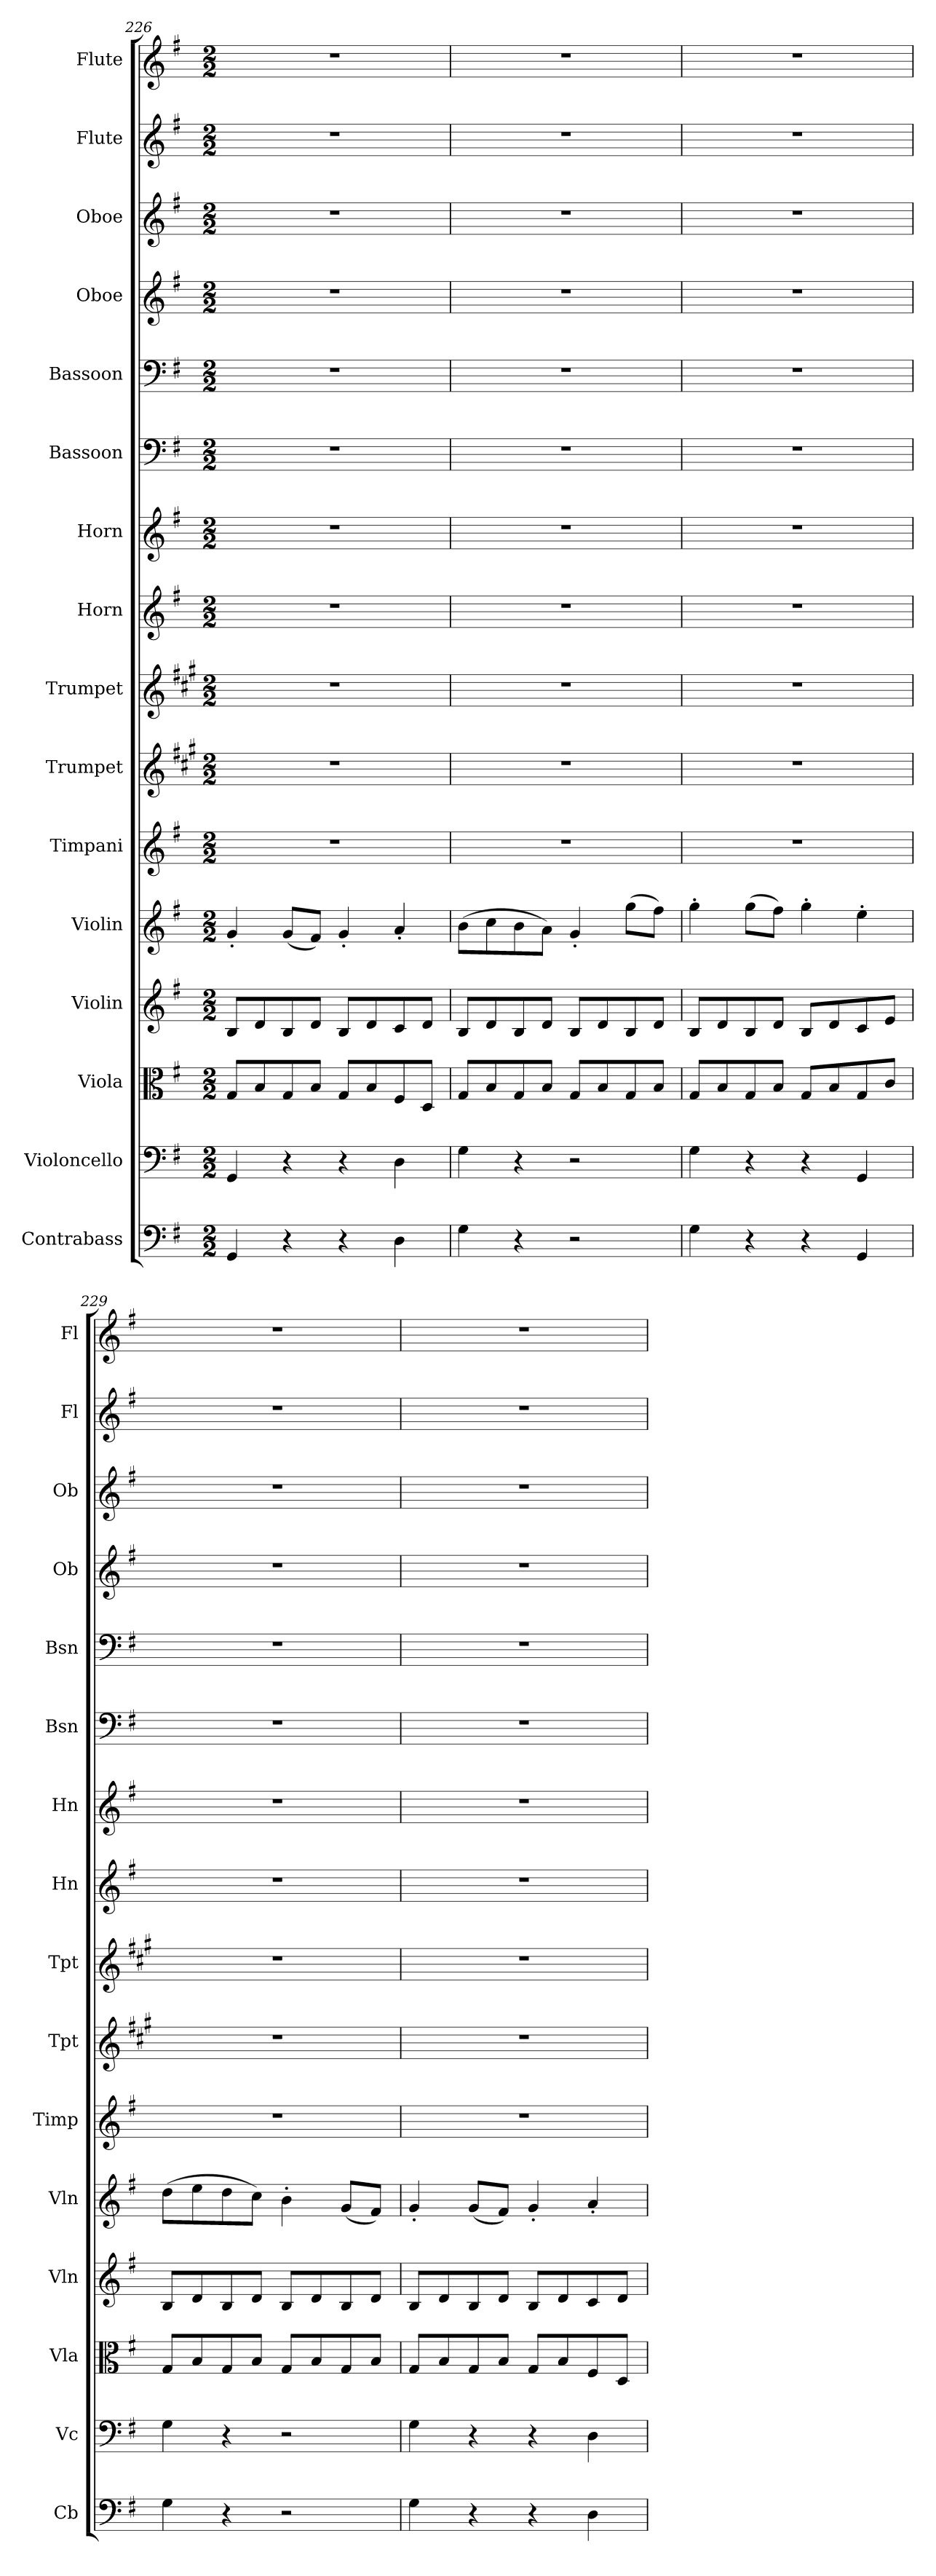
**kern	**kern	**kern	**kern	**kern	**kern	**kern	**kern	**kern	**kern	**kern	**kern	**kern	**kern	**kern	**kern
*part16	*part15	*part14	*part13	*part12	*part11	*part10	*part9	*part8	*part7	*part6	*part5	*part4	*part3	*part2	*part1
*staff16	*staff15	*staff14	*staff13	*staff12	*staff11	*staff10	*staff9	*staff8	*staff7	*staff6	*staff5	*staff4	*staff3	*staff2	*staff1
*I"Contrabass	*I"Violoncello	*I"Viola	*I"Violin	*I"Violin	*I"Timpani	*I"Trumpet	*I"Trumpet	*I"Horn	*I"Horn	*I"Bassoon	*I"Bassoon	*I"Oboe	*I"Oboe	*I"Flute	*I"Flute
*I'Cb	*I'Vc	*I'Vla	*I'Vln	*I'Vln	*I'Timp	*I'Tpt	*I'Tpt	*I'Hn	*I'Hn	*I'Bsn	*I'Bsn	*I'Ob	*I'Ob	*I'Fl	*I'Fl
*clefF4	*clefF4	*clefC3	*clefG2	*clefG2	*clefG2	*clefG2	*clefG2	*clefG2	*clefG2	*clefF4	*clefF4	*clefG2	*clefG2	*clefG2	*clefG2
*ITrd7c12	*	*	*	*	*	*ITrd1c2	*ITrd1c2	*ITrd4c7	*ITrd4c7	*	*	*	*	*	*
*k[f#]	*k[f#]	*k[f#]	*k[f#]	*k[f#]	*k[f#]	*k[f#]	*k[f#]	*k[]	*k[]	*k[f#]	*k[f#]	*k[f#]	*k[f#]	*k[f#]	*k[f#]
*M2/2	*M2/2	*M2/2	*M2/2	*M2/2	*M2/2	*M2/2	*M2/2	*M2/2	*M2/2	*M2/2	*M2/2	*M2/2	*M2/2	*M2/2	*M2/2
=226	=226	=226	=226	=226	=226	=226	=226	=226	=226	=226	=226	=226	=226	=226	=226
4GGG/	4GG/	8G/L	8B/L	4g'/	1r	1r	1r	1r	1r	1r	1r	1r	1r	1r	1r
.	.	8B/	8d/	.	.	.	.	.	.	.	.	.	.	.	.
4r	4r	8G/	8B/	(<8g/L	.	.	.	.	.	.	.	.	.	.	.
.	.	8B/J	8d/J	8f#/J)	.	.	.	.	.	.	.	.	.	.	.
4r	4r	8G/L	8B/L	4g'/	.	.	.	.	.	.	.	.	.	.	.
.	.	8B/	8d/	.	.	.	.	.	.	.	.	.	.	.	.
4DD\	4D\	8F#/	8c/	4a'/	.	.	.	.	.	.	.	.	.	.	.
.	.	8D/J	8d/J	.	.	.	.	.	.	.	.	.	.	.	.
=227	=227	=227	=227	=227	=227	=227	=227	=227	=227	=227	=227	=227	=227	=227	=227
4GG\	4G\	8G/L	8B/L	(>8b\L	1r	1r	1r	1r	1r	1r	1r	1r	1r	1r	1r
.	.	8B/	8d/	8cc\	.	.	.	.	.	.	.	.	.	.	.
4r	4r	8G/	8B/	8b\	.	.	.	.	.	.	.	.	.	.	.
.	.	8B/J	8d/J	8a\J)	.	.	.	.	.	.	.	.	.	.	.
2r	2r	8G/L	8B/L	4g'/	.	.	.	.	.	.	.	.	.	.	.
.	.	8B/	8d/	.	.	.	.	.	.	.	.	.	.	.	.
.	.	8G/	8B/	(>8gg\L	.	.	.	.	.	.	.	.	.	.	.
.	.	8B/J	8d/J	8ff#\J)	.	.	.	.	.	.	.	.	.	.	.
=228	=228	=228	=228	=228	=228	=228	=228	=228	=228	=228	=228	=228	=228	=228	=228
4GG\	4G\	8G/L	8B/L	4gg'\	1r	1r	1r	1r	1r	1r	1r	1r	1r	1r	1r
.	.	8B/	8d/	.	.	.	.	.	.	.	.	.	.	.	.
4r	4r	8G/	8B/	(>8gg\L	.	.	.	.	.	.	.	.	.	.	.
.	.	8B/J	8d/J	8ff#\J)	.	.	.	.	.	.	.	.	.	.	.
4r	4r	8G/L	8B/L	4gg'\	.	.	.	.	.	.	.	.	.	.	.
.	.	8B/	8d/	.	.	.	.	.	.	.	.	.	.	.	.
4GGG/	4GG/	8G/	8c/	4ee'\	.	.	.	.	.	.	.	.	.	.	.
.	.	8c/J	8e/J	.	.	.	.	.	.	.	.	.	.	.	.
=229	=229	=229	=229	=229	=229	=229	=229	=229	=229	=229	=229	=229	=229	=229	=229
4GG\	4G\	8G/L	8B/L	(>8dd\L	1r	1r	1r	1r	1r	1r	1r	1r	1r	1r	1r
.	.	8B/	8d/	8ee\	.	.	.	.	.	.	.	.	.	.	.
4r	4r	8G/	8B/	8dd\	.	.	.	.	.	.	.	.	.	.	.
.	.	8B/J	8d/J	8cc\J)	.	.	.	.	.	.	.	.	.	.	.
2r	2r	8G/L	8B/L	4b'\	.	.	.	.	.	.	.	.	.	.	.
.	.	8B/	8d/	.	.	.	.	.	.	.	.	.	.	.	.
.	.	8G/	8B/	(<8g/L	.	.	.	.	.	.	.	.	.	.	.
.	.	8B/J	8d/J	8f#/J)	.	.	.	.	.	.	.	.	.	.	.
=230	=230	=230	=230	=230	=230	=230	=230	=230	=230	=230	=230	=230	=230	=230	=230
4GG\	4G\	8G/L	8B/L	4g'/	1r	1r	1r	1r	1r	1r	1r	1r	1r	1r	1r
.	.	8B/	8d/	.	.	.	.	.	.	.	.	.	.	.	.
4r	4r	8G/	8B/	(<8g/L	.	.	.	.	.	.	.	.	.	.	.
.	.	8B/J	8d/J	8f#/J)	.	.	.	.	.	.	.	.	.	.	.
4r	4r	8G/L	8B/L	4g'/	.	.	.	.	.	.	.	.	.	.	.
.	.	8B/	8d/	.	.	.	.	.	.	.	.	.	.	.	.
4DD\	4D\	8F#/	8c/	4a'/	.	.	.	.	.	.	.	.	.	.	.
.	.	8D/J	8d/J	.	.	.	.	.	.	.	.	.	.	.	.
=	=	=	=	=	=	=	=	=	=	=	=	=	=	=	=
*-	*-	*-	*-	*-	*-	*-	*-	*-	*-	*-	*-	*-	*-	*-	*-
